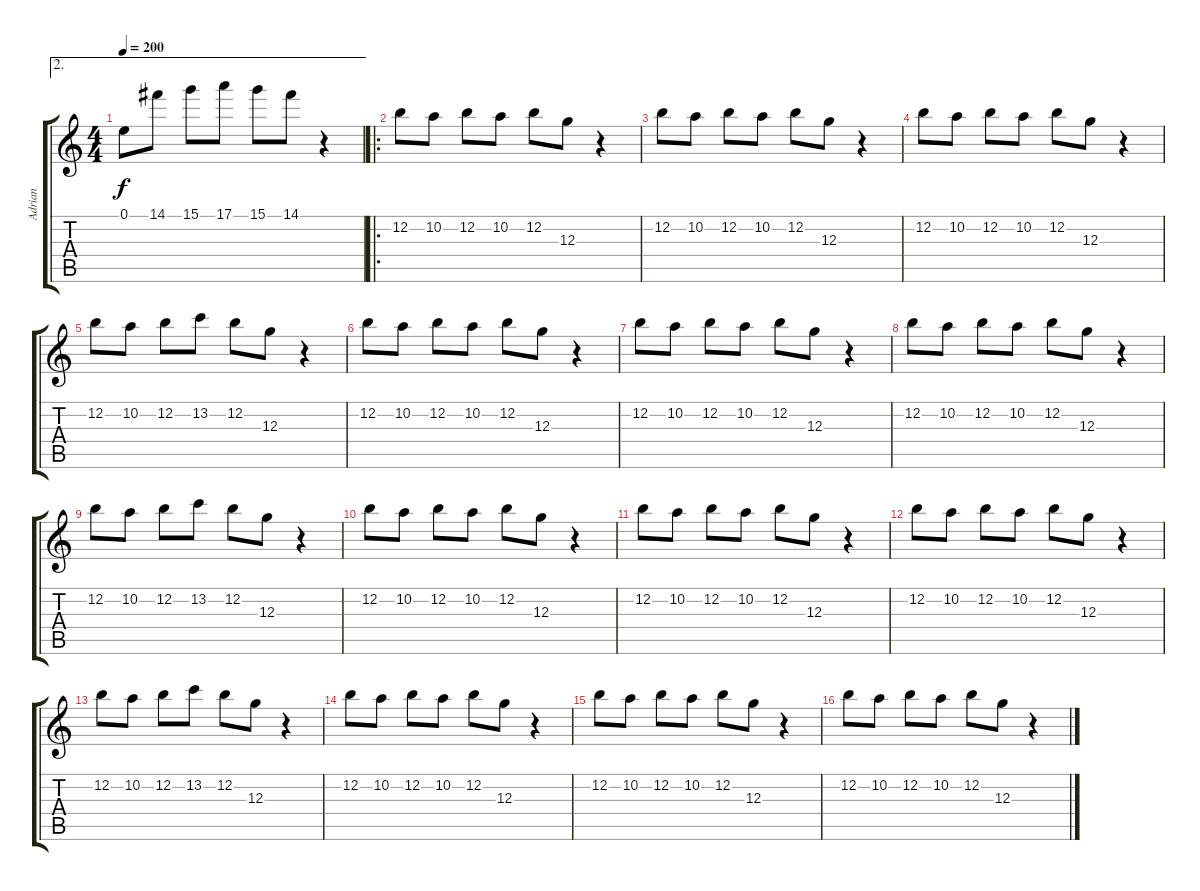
\track ("Adrian" "Adrian") {instrument distortionguitar}
\staff {score tabs}
\tuning (E4 B3 G3 D3 A2 E2) {hide}
\ae 2
\ts (4 4)
\tempo 200
\clef g2
\ks c
0.1.8{dy f} 14.1.8 15.1.8 17.1.8 15.1.8 14.1.8 r.4 |
\ro
12.2.8 10.2.8 12.2.8 10.2.8 12.2.8 12.3.8 r.4 |
12.2.8 10.2.8 12.2.8 10.2.8 12.2.8 12.3.8 r.4 |
12.2.8 10.2.8 12.2.8 10.2.8 12.2.8 12.3.8 r.4 |
12.2.8 10.2.8 12.2.8 13.2.8 12.2.8 12.3.8 r.4 |
12.2.8 10.2.8 12.2.8 10.2.8 12.2.8 12.3.8 r.4 |
12.2.8 10.2.8 12.2.8 10.2.8 12.2.8 12.3.8 r.4 |
12.2.8 10.2.8 12.2.8 10.2.8 12.2.8 12.3.8 r.4 |
12.2.8 10.2.8 12.2.8 13.2.8 12.2.8 12.3.8 r.4 |
12.2.8 10.2.8 12.2.8 10.2.8 12.2.8 12.3.8 r.4 |
12.2.8 10.2.8 12.2.8 10.2.8 12.2.8 12.3.8 r.4 |
12.2.8 10.2.8 12.2.8 10.2.8 12.2.8 12.3.8 r.4 |
12.2.8 10.2.8 12.2.8 13.2.8 12.2.8 12.3.8 r.4 |
12.2.8 10.2.8 12.2.8 10.2.8 12.2.8 12.3.8 r.4 |
12.2.8 10.2.8 12.2.8 10.2.8 12.2.8 12.3.8 r.4 |
12.2.8 10.2.8 12.2.8 10.2.8 12.2.8 12.3.8 r.4
